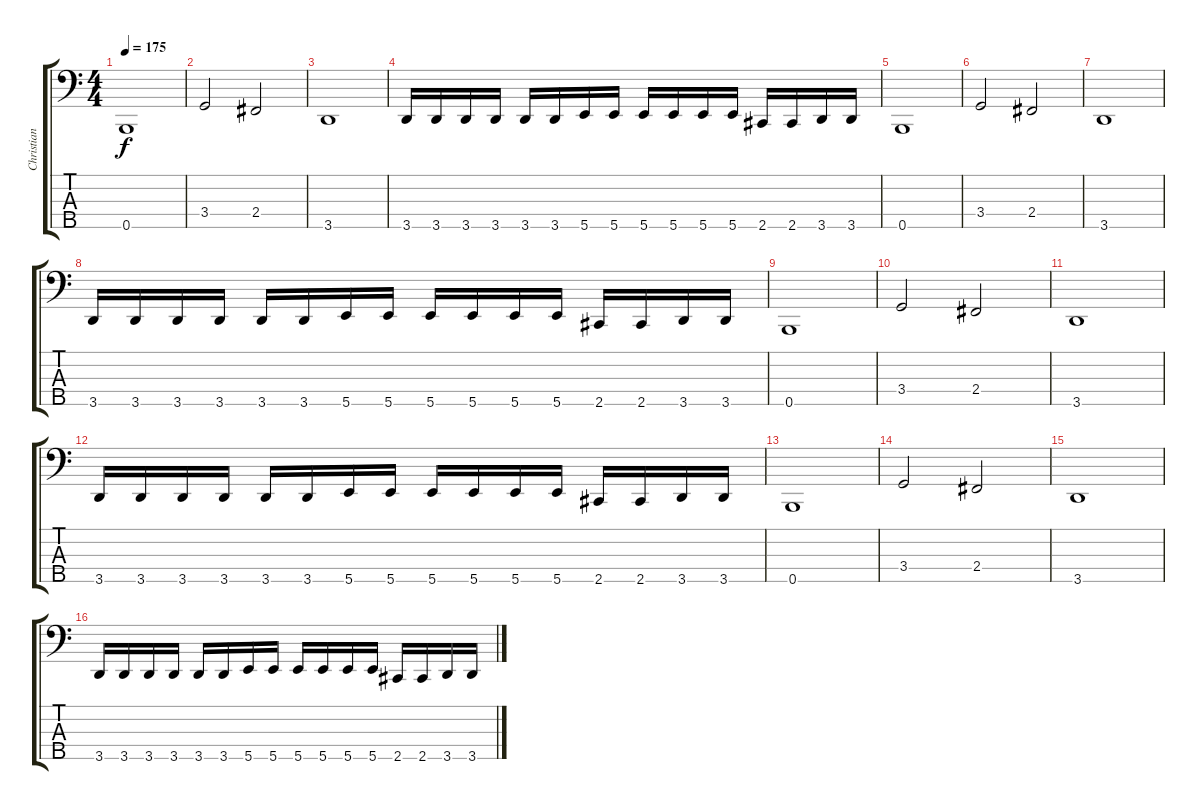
\track ("Christian" "Christian") {instrument electricbasspick}
\staff {score tabs}
\tuning (G2 D2 A1 E1 B0) {hide}
\ts (4 4)
\tempo 175
\clef f4
\ks c
0.5.1{dy f} |
3.4.2 2.4.2 |
3.5.1 |
3.5.16 3.5.16 3.5.16 3.5.16 3.5.16 3.5.16 5.5.16 5.5.16 5.5.16 5.5.16 5.5.16 5.5.16 2.5.16 2.5.16 3.5.16 3.5.16 |
0.5.1 |
3.4.2 2.4.2 |
3.5.1 |
3.5.16 3.5.16 3.5.16 3.5.16 3.5.16 3.5.16 5.5.16 5.5.16 5.5.16 5.5.16 5.5.16 5.5.16 2.5.16 2.5.16 3.5.16 3.5.16 |
0.5.1 |
3.4.2 2.4.2 |
3.5.1 |
3.5.16 3.5.16 3.5.16 3.5.16 3.5.16 3.5.16 5.5.16 5.5.16 5.5.16 5.5.16 5.5.16 5.5.16 2.5.16 2.5.16 3.5.16 3.5.16 |
0.5.1 |
3.4.2 2.4.2 |
3.5.1 |
3.5.16 3.5.16 3.5.16 3.5.16 3.5.16 3.5.16 5.5.16 5.5.16 5.5.16 5.5.16 5.5.16 5.5.16 2.5.16 2.5.16 3.5.16 3.5.16
